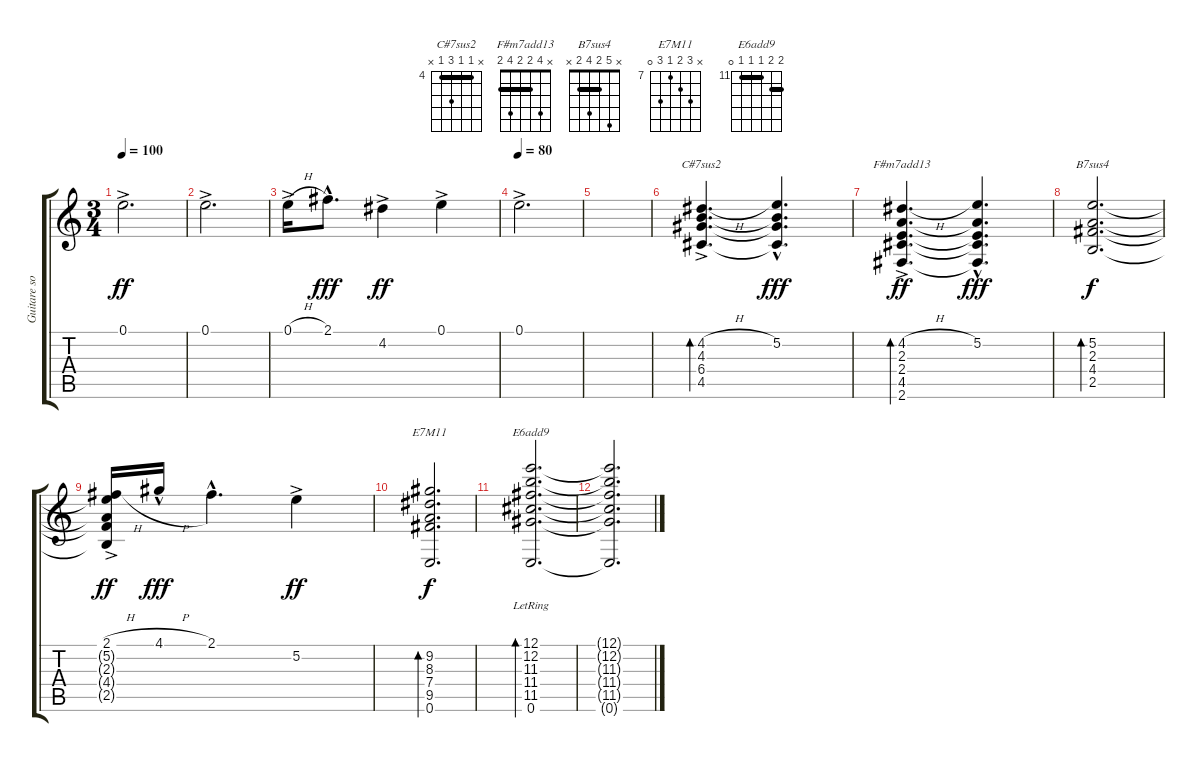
\track ("Guitare solo" "Guitare so") {instrument acousticguitarnylon}
\staff {score tabs}
\tuning (E4 B3 G3 D3 A2 E2) {hide}
\chord ("C#7sus2" x 4 4 6 4 x) {firstfret 4 barre 4}
\chord ("F#m7add13" x 4 2 2 4 2) {barre 2}
\chord ("B7sus4" x 5 2 4 2 x) {barre 2}
\chord ("E7M11" x 9 8 7 9 0) {firstfret 7}
\chord ("E6add9" 12 12 11 11 11 0) {firstfret 11 barre (11 12)}
\ts (3 4)
\tempo 100
\clef g2
\ks c
0.1{ac}.2{d dy ff} |
0.1{ac}.2{d} |
0.1{h ac}.16 2.1{hac}.8{d dy fff} 4.2{ac}.4{dy ff} 0.1{ac}.4 |
\tempo 80
0.1{ac}.2{d} |
|
(4.2{h ac} 4.3 6.4 4.5).4{d bd 480 ch "C#7sus2"} (5.2{hac} 4.3{t} 6.4{t} 4.5{t}).4{d dy fff} |
(4.2{h ac} 2.3 2.4 4.5 2.6).4{d bd 480 ch "F#m7add13" dy ff} (5.2{hac} 2.3{t} 2.4{t} 4.5{t} 2.6{t}).4{d dy fff} |
(5.2 2.3 4.4 2.5).2{d bd 480 ch "B7sus4" dy f} |
(2.1{h ac} 5.2{t} 2.3{t} 4.4{t} 2.5{t}).16{dy ff} 4.1{h hac}.16{dy fff} 2.1{hac}.4{d} 5.2{ac}.4{dy ff} |
(9.2 8.3 7.4 9.5 0.6).2{d bd 480 ch "E7M11" dy f} |
(12.1{lr} 12.2 11.3 11.4 11.5 0.6).2{d bd 480 ch "E6add9"} |
(12.1{t} 12.2{t} 11.3{t} 11.4{t} 11.5{t} 0.6{t}).2{d}
